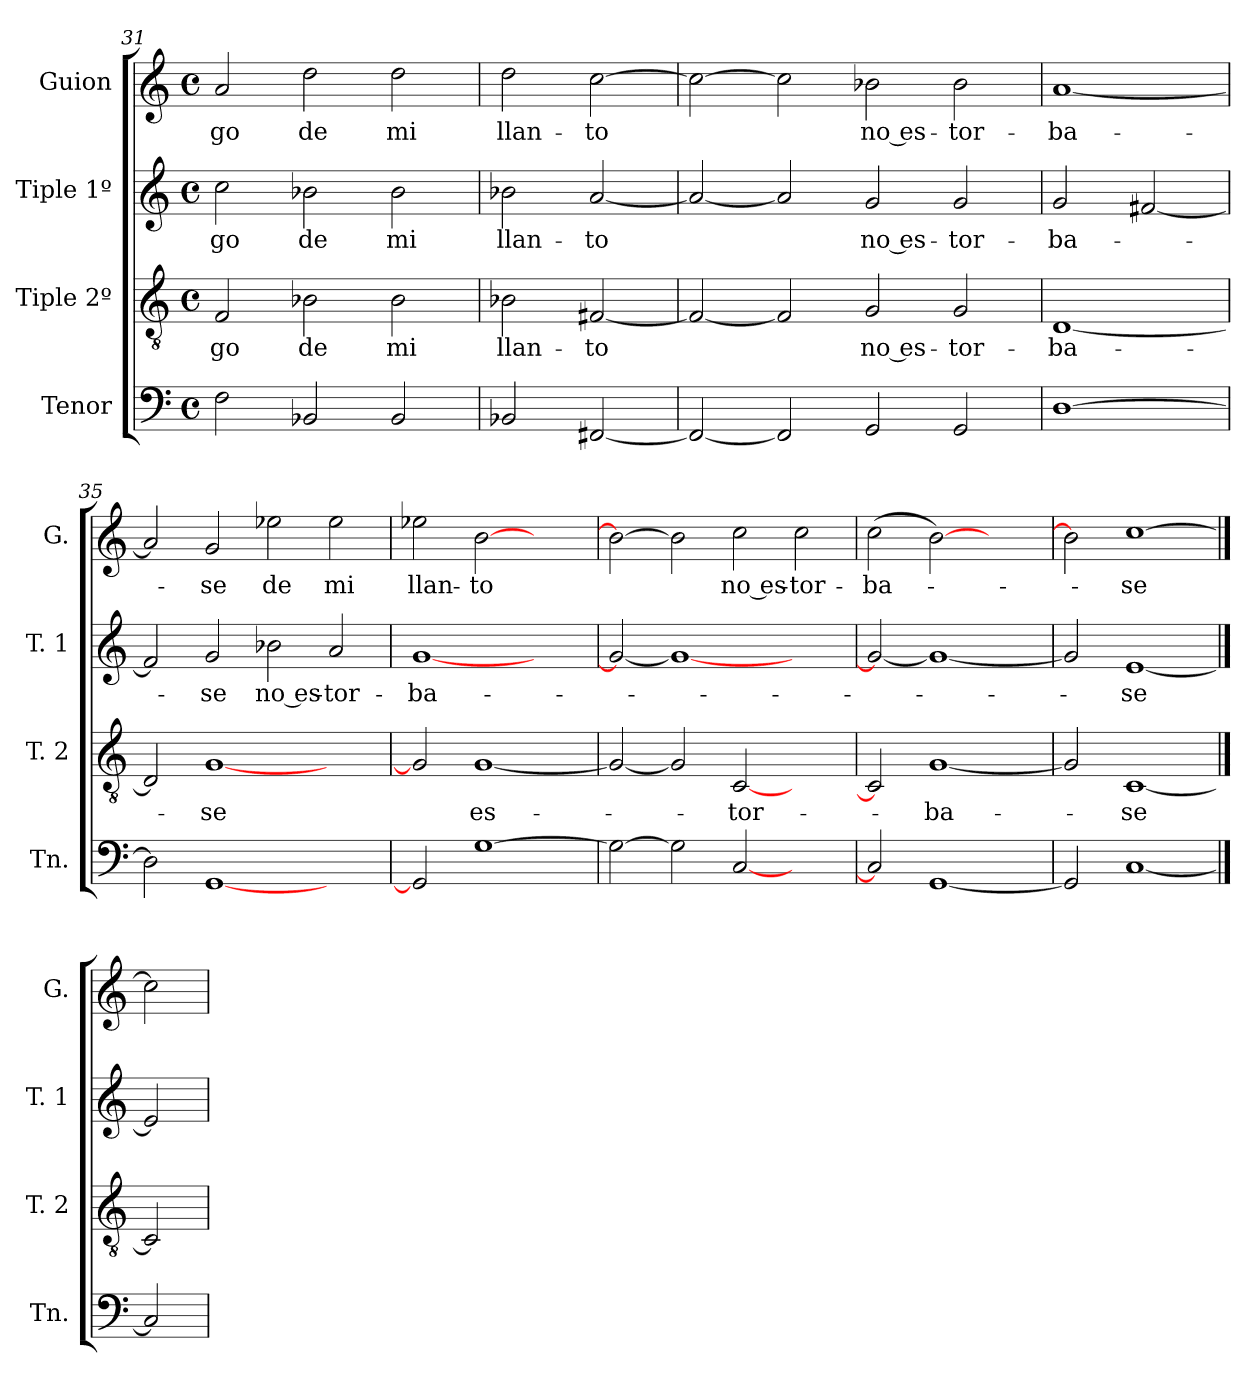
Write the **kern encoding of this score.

**kern	**kern	**text	**kern	**text	**kern	**text
*part4	*part3	*part3	*part2	*part2	*part1	*part1
*staff4	*staff3	*staff3	*staff2	*staff2	*staff1	*staff1
*I"Tenor	*I"Tiple 2º	*	*I"Tiple 1º	*	*I"Guion	*
*I'Tn.	*I'T. 2	*	*I'T. 1	*	*I'G.	*
*clefF4	*clefGv2	*	*clefG2	*	*clefG2	*
*M4/4	*M4/4	*	*M4/4	*	*M4/4	*
*met(c)	*met(c)	*	*met(c)	*	*met(c)	*
=31	=31	=31	=31	=31	=31	=31
2F	2F	-go	2cc	-go	2a	-go
2BB-X	2B-X	de	2b-X	de	2dd	de
2BB-	2B-	mi	2b-	mi	2dd	mi
=32	=32	=32	=32	=32	=32	=32
2BB-X	2B-X	llan-	2b-X	llan-	2dd	llan-
[2FF#X	[2F#X	-to	[2a	-to	[2cc	-to
=33	=33	=33	=33	=33	=33	=33
2FF#_	2F#_	.	2a_	.	2cc_	.
2FF#]	2F#]	.	2a]	.	2cc]	.
2GG	2G	no es-	2g	no es-	2b-X	no es-
2GG	2G	-tor-	2g	-tor-	2b-	-tor-
=34	=34	=34	=34	=34	=34	=34
[1D	[1D	-ba-	2g	-ba-	[1a	-ba-
.	.	.	[2f#X	.	.	.
=35	=35	=35	=35	=35	=35	=35
2D]	2D]	.	2f#]	.	2a]	.
[1GG	[1G	-se	2g	-se	2g	-se
.	.	.	2b-X	no es-	2ee-X	de
2ryy	2ryy	.	2a	-tor-	2ee-	mi
=36	=36	=36	=36	=36	=36	=36
2GG]	2G]	.	[1g	-ba-	2ee-X	llan-
[1G	[1G	es-	.	.	[2b	-to
.	.	.	2ryy	.	2ryy	.
=37	=37	=37	=37	=37	=37	=37
2G_	2G_	.	2g_	.	2b_	.
2G]	2G]	.	1g_	.	2b]	.
[2C	[2C	-tor-	.	.	2cc	no es-
2ryy	2ryy	.	2ryy	.	2cc	-tor-
=38	=38	=38	=38	=38	=38	=38
2C]	2C]	.	2g_	.	(2cc	-ba-
[1GG	[1G	-ba-	1g_	.	[2b)	.
.	.	.	.	.	2ryy	.
=39	=39	=39	=39	=39	=39	=39
2GG]	2G]	.	2g]	.	2b]	.
[1C	[1C	-se	[1e	-se	[1cc	-se
==40	==40	==40	==40	==40	==40	==40
2C]	2C]	.	2e]	.	2cc]	.
=	=	=	=	=	=	=
*-	*-	*-	*-	*-	*-	*-
